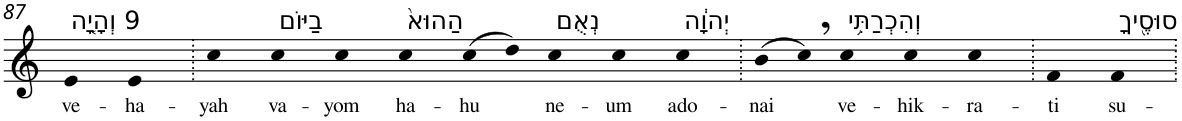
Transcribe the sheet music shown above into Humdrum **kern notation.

**kern	**text
*part1	*part1
*staff1	*staff1
*I"Piano	*
*I'Pno	*
!!LO:PB:g=z
*clefG2	*
*k[]	*
=87	=87
!LO:TX:a:t=9 וְהָיָ֤ה	!
!	!LO:LY:b
4e	ve-
!	!LO:LY:b
4e	-ha-
=88.	=88.
!	!LO:LY:b
4cc	-yah
!LO:TX:a:t=בַיּוֹם	!
!	!LO:LY:b
4cc	va-
!	!LO:LY:b
4cc	-yom
!LO:TX:a:t=הַהוּא֙	!
!	!LO:LY:b
4cc	ha-
!	!LO:LY:b
(>8cc	-hu
8dd)	.
!LO:TX:a:t=נְאֻם	!
!	!LO:LY:b
4cc	ne-
!	!LO:LY:b
4cc	-um
!LO:TX:a:t=יְהוָ֔ה	!
!	!LO:LY:b
4cc	ado-
=89.	=89.
!	!LO:LY:b
(>8b	-nai
8cc,)	.
!LO:TX:a:t=וְהִכְרַתִּ֥י	!
!	!LO:LY:b
4cc	ve-
!	!LO:LY:b
4cc	-hik-
!	!LO:LY:b
4cc	-ra-
=90.	=90.
!	!LO:LY:b
4f	-ti
!LO:TX:a:t=סוּסֶ֖יךָ	!
!	!LO:LY:b
4f	su-
=.	=.
*-	*-
